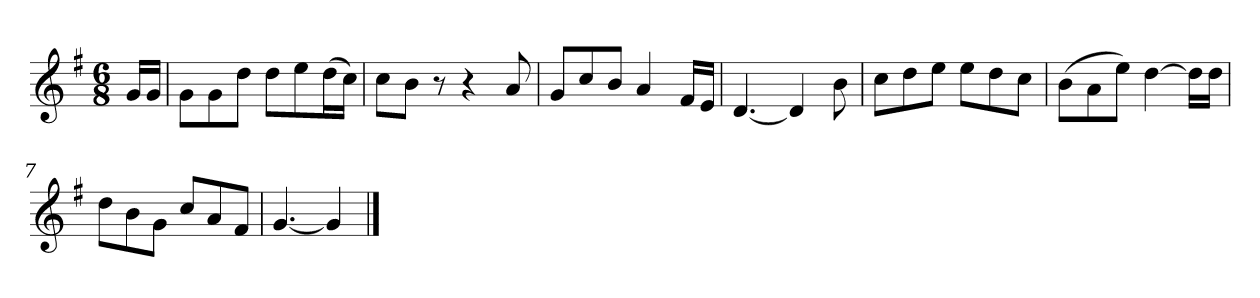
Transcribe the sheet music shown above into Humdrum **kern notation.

**kern
*part1
*staff1
*k[f#]
*M6/8
*MM120
=
16gLL
16gJJ
=1
8gL
8g
8ddJ
8ddL
8ee
(16ddL
16ccJJ)
=2
8ccL
8bJ
8r
4r
8a
=3
8gL
8cc
8bJ
4a
16f#LL
16eJJ
=4
[4.d
4d]
8b
=5
8ccL
8dd
8eeJ
8eeL
8dd
8ccJ
=6
(8bL
8a
8eeJ)
[4dd
16ddLL]
16ddJJ
=7
8ddL
8b
8gJ
8ccL
8a
8f#J
=8
[4.g
4g]
==
*-
